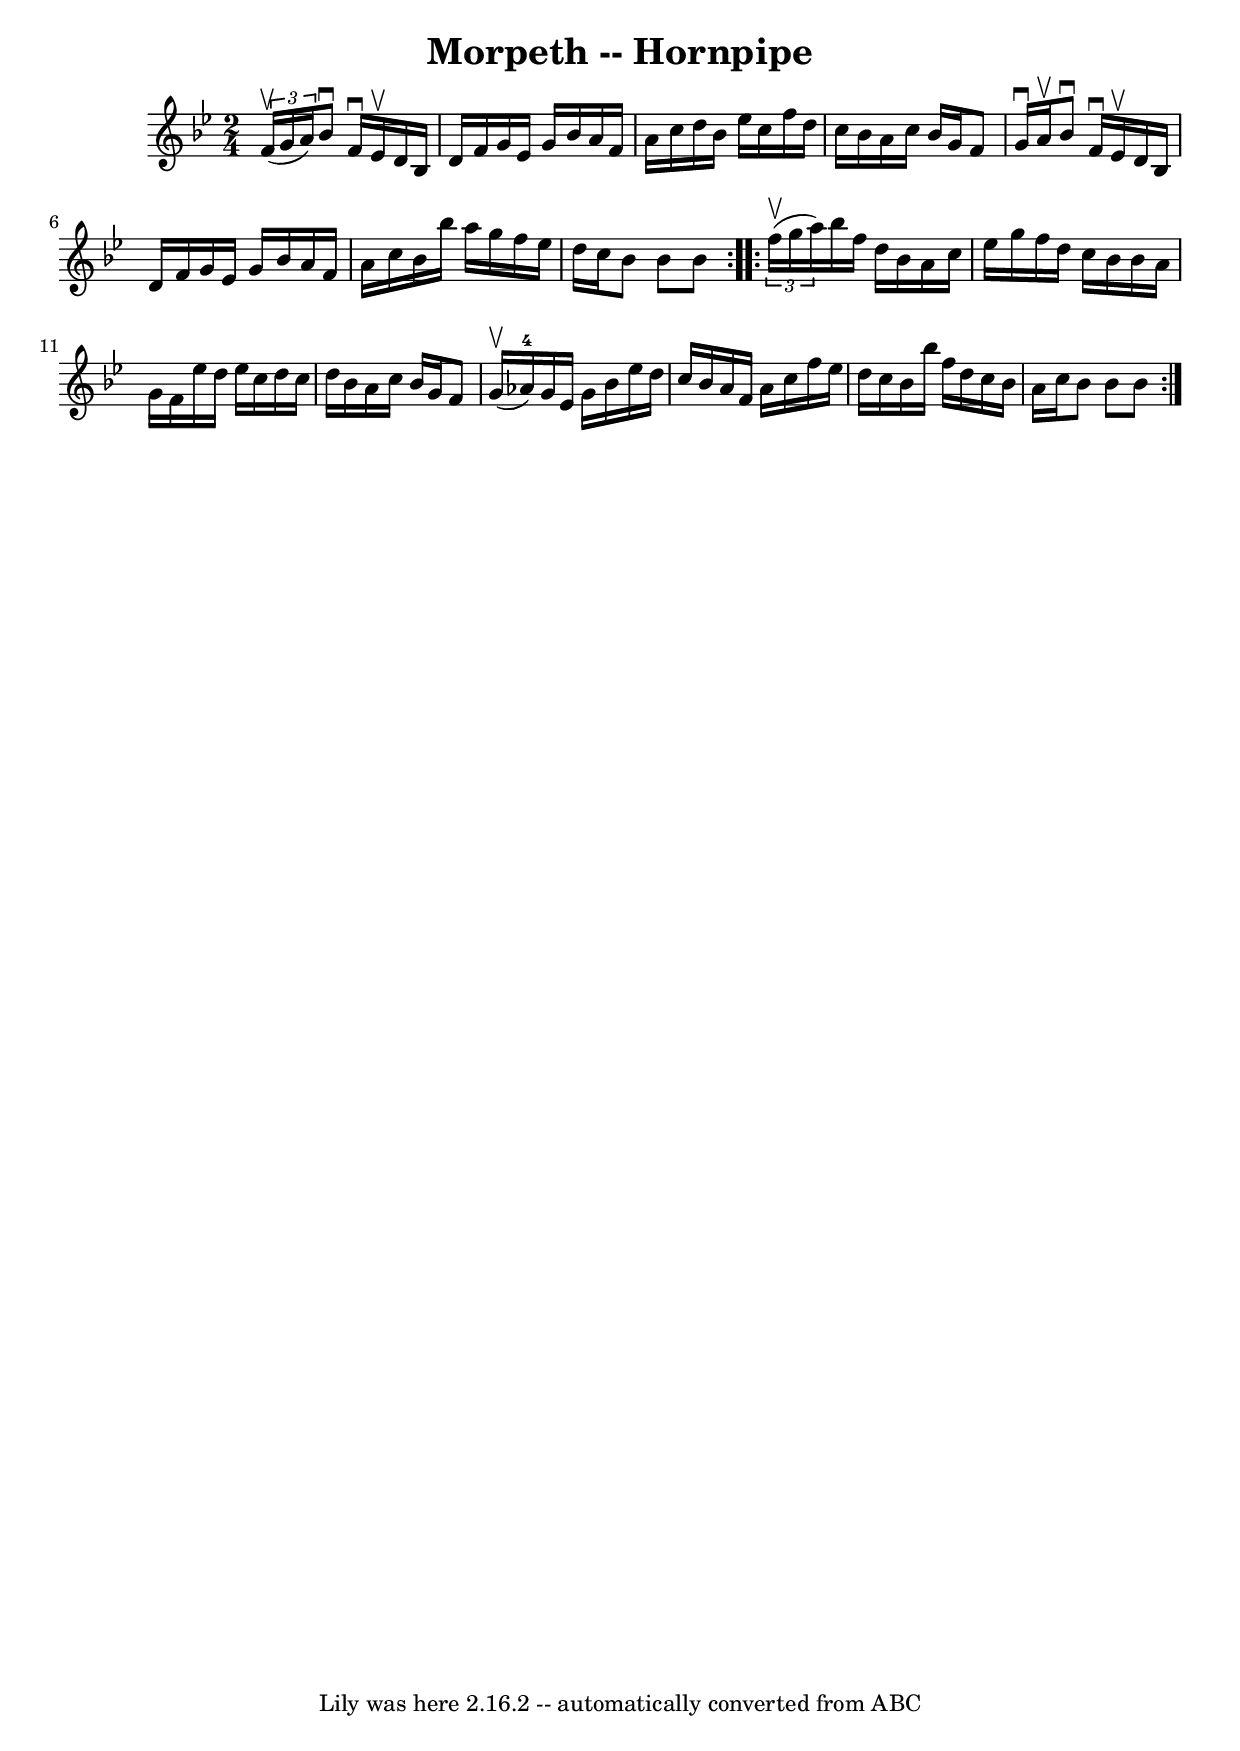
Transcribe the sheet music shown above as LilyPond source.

\version "2.7.40"
\include "Mammoth.ily"
\header {
	%% book = "Cole's 1000 Fiddle Tunes"
	crossRefNumber = "1"
	footnotes = ""
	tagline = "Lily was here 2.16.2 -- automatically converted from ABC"
	title = "Morpeth -- Hornpipe"
}
voicedefault =  {
\set Score.defaultBarType = "empty"

\repeat volta 2 {
\time 2/4 \key bes \major   \times 2/3 { f'16 (^\upbow g'16 a'16) } 
|
 bes'8^\downbow f'16^\downbow ees'16^\upbow d'16 bes16    
d'16 f'16  |
 g'16 ees'16 g'16 bes'16 a'16 f'16    
a'16 c''16  |
 d''16 bes'16 ees''16 c''16 f''16 d''16 
 c''16 bes'16  |
 a'16 c''16 bes'16 g'16 f'8 g'16 
^\downbow a'16^\upbow |
 bes'8^\downbow f'16^\downbow ees'16 
^\upbow d'16 bes16 d'16 f'16  |
 g'16 ees'16 g'16    
bes'16 a'16 f'16 a'16 c''16  |
 bes'16 bes''16 a''16  
 g''16 f''16 ees''16 d''16 c''16  |
 bes'8 bes'8    
bes'8  }     \repeat volta 2 {   \times 2/3 { f''16 (^\upbow g''16 a''16 
) } |
 bes''16 f''16 d''16 bes'16 a'16 c''16    
ees''16 g''16  |
 f''16 d''16 c''16 bes'16 bes'16    
a'16 g'16 f'16  |
 ees''16 d''16 ees''16 c''16 d''16  
 c''16 d''16 bes'16  |
 a'16 c''16 bes'16 g'16 f'8   
 g'16 (^\upbow aes'16-4) |
 g'16 ees'16 g'16 bes'16 
 ees''16 d''16 c''16 bes'16  |
 a'16 f'16 a'16    
c''16 f''16 ees''16 d''16 c''16  |
 bes'16 bes''16    
f''16 d''16 c''16 bes'16 a'16 c''16  |
 bes'8 bes'8   
 bes'8  }   
}

\score{
    <<

	\context Staff="default"
	{
	    \voicedefault 
	}

    >>
	\layout {
	}
	\midi {}
}
